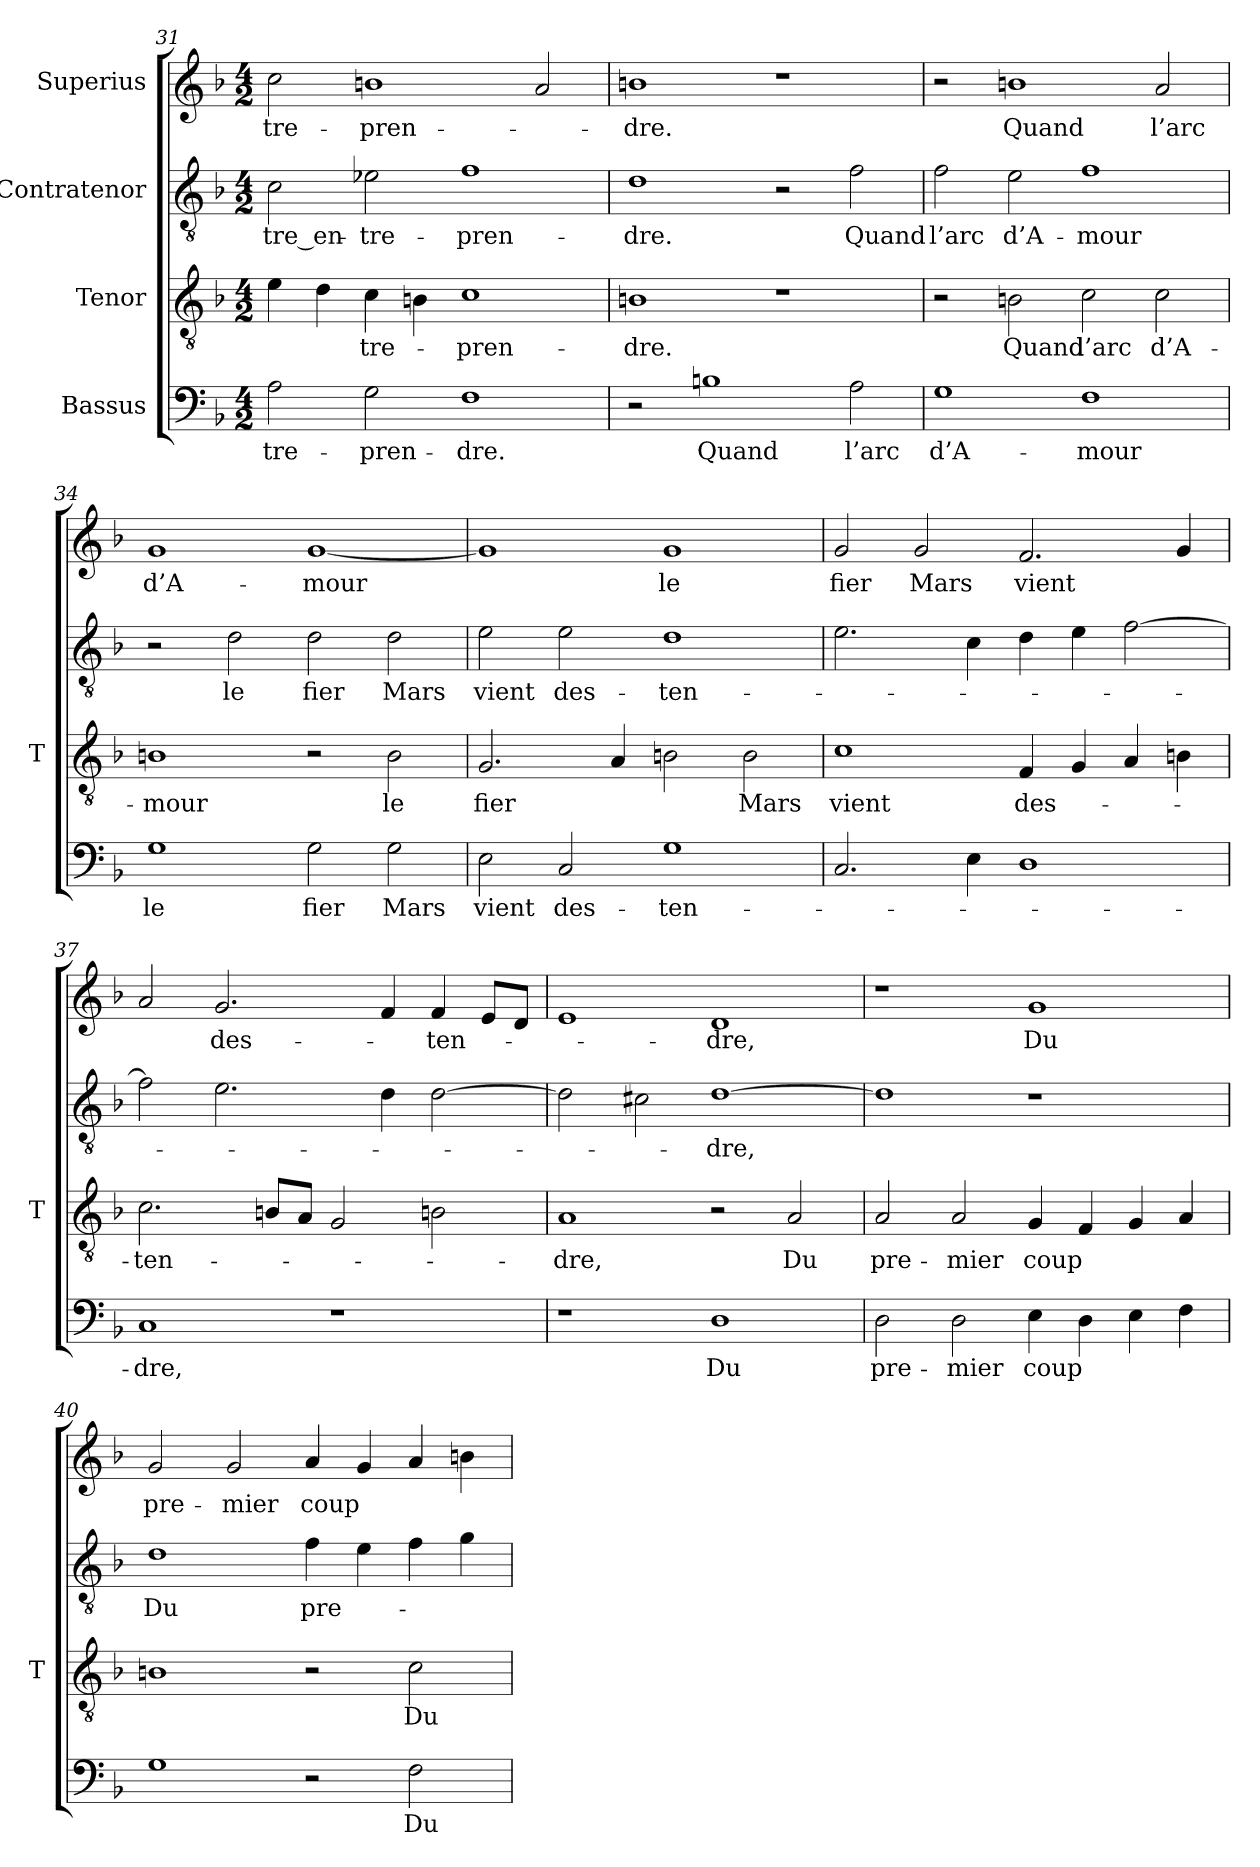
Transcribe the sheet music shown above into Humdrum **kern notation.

**kern	**text	**kern	**text	**kern	**text	**kern	**text
*part4	*part4	*part3	*part3	*part2	*part2	*part1	*part1
*staff4	*staff4	*staff3	*staff3	*staff2	*staff2	*staff1	*staff1
*I"Bassus	*	*I"Tenor	*	*I"Contratenor	*	*I"Superius	*
*	*	*I'T	*	*	*	*	*
*clefF4	*	*clefGv2	*	*clefGv2	*	*clefG2	*
*k[b-]	*	*k[b-]	*	*k[b-]	*	*k[b-]	*
*M4/2	*	*M4/2	*	*M4/2	*	*M4/2	*
=31	=31	=31	=31	=31	=31	=31	=31
2A	tre-	4e	.	2c	tre_en-	2cc	tre-
.	.	4d	.	.	.	.	.
2G	pren-	4c	tre-	2e-X	tre-	1bn	pren-
.	.	4Bn	.	.	.	.	.
1F	-dre.	1c	pren-	1f	pren-	.	.
.	.	.	.	.	.	2a	.
=32	=32	=32	=32	=32	=32	=32	=32
2r	.	1Bn	-dre.	1d	-dre.	1bn	-dre.
1Bn	-Quand	.	.	.	.	.	.
.	.	1r	.	2r	.	1r	.
2A	-l’arc	.	.	2f	-Quand	.	.
=33	=33	=33	=33	=33	=33	=33	=33
1G	d’A-	2r	.	2f	-l’arc	2r	.
.	.	2Bn	-Quand	2e	d’A-	1bn	-Quand
1F	-mour	2c	-l’arc	1f	-mour	.	.
.	.	2c	d’A-	.	.	2a	-l’arc
=34	=34	=34	=34	=34	=34	=34	=34
1G	-le	1Bn	-mour	2r	.	1g	d’A-
.	.	.	.	2d	-le	.	.
2G	-fier	2r	.	2d	-fier	[1g	-mour
2G	-Mars	2B	-le	2d	-Mars	.	.
=35	=35	=35	=35	=35	=35	=35	=35
2E	-vient	2.G	-fier	2e	-vient	1g]	.
2C	des-	.	.	2e	des-	.	.
.	.	4A	.	.	.	.	.
1G	ten-	2Bn	.	1d	ten-	1g	-le
.	.	2B	-Mars	.	.	.	.
=36	=36	=36	=36	=36	=36	=36	=36
2.C	.	1c	-vient	2.e	.	2g	-fier
.	.	.	.	.	.	2g	-Mars
4E	.	.	.	4c	.	.	.
1D	.	4F	des-	4d	.	2.f	-vient
.	.	4G	.	4e	.	.	.
.	.	4A	.	[2f	.	.	.
.	.	4Bn	.	.	.	4g	.
=37	=37	=37	=37	=37	=37	=37	=37
1C	-dre,	2.c	ten-	2f]	.	2a	.
.	.	.	.	2.e	.	2.g	des-
.	.	8BnL	.	.	.	.	.
.	.	8AJ	.	.	.	.	.
1r	.	2G	.	.	.	.	.
.	.	.	.	4d	.	4f	.
.	.	2Bn	.	[2d	.	4f	ten-
.	.	.	.	.	.	8eL	.
.	.	.	.	.	.	8dJ	.
=38	=38	=38	=38	=38	=38	=38	=38
1r	.	1A	-dre,	2d]	.	1e	.
.	.	.	.	2c#X	.	.	.
1D	-Du	2r	.	[1d	-dre,	1d	-dre,
.	.	2A	-Du	.	.	.	.
=39	=39	=39	=39	=39	=39	=39	=39
2D	pre-	2A	pre-	1d]	.	1r	.
2D	-mier	2A	-mier	.	.	.	.
4E	-coup	4G	-coup	1r	.	1g	-Du
4D	.	4F	.	.	.	.	.
4E	.	4G	.	.	.	.	.
4F	.	4A	.	.	.	.	.
=40	=40	=40	=40	=40	=40	=40	=40
1G	.	1Bn	.	1d	-Du	2g	pre-
.	.	.	.	.	.	2g	-mier
2r	.	2r	.	4f	pre-	4a	-coup
.	.	.	.	4e	.	4g	.
2F	-Du	2c	-Du	4f	.	4a	.
.	.	.	.	4g	.	4bn	.
=	=	=	=	=	=	=	=
*-	*-	*-	*-	*-	*-	*-	*-
